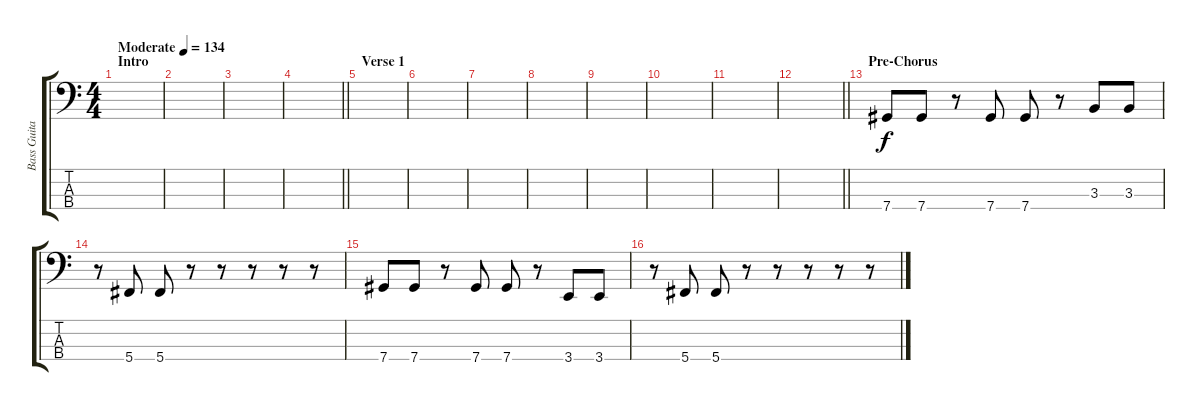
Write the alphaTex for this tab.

\track ("Bass Guitar" "Bass Guita") {instrument electricbassfinger}
\staff {score tabs}
\tuning (Gb2 Db2 Ab1 Db1) {hide}
\ts (4 4)
\section ("" "Intro")
\tempo (134 "Moderate")
\clef f4
\ks c
|
|
|
\barLineRight lightlight
|
\section ("" "Verse 1")
|
|
|
|
|
|
|
\barLineRight lightlight
|
\section ("" "Pre-Chorus")
7.4.8 7.4.8 r.8 7.4.8 7.4.8 r.8 3.3.8 3.3.8 |
r.8 5.4.8 5.4.8 r.8 r.8 r.8 r.8 r.8 |
7.4.8 7.4.8 r.8 7.4.8 7.4.8 r.8 3.4.8 3.4.8 |
r.8 5.4.8 5.4.8 r.8 r.8 r.8 r.8 r.8
